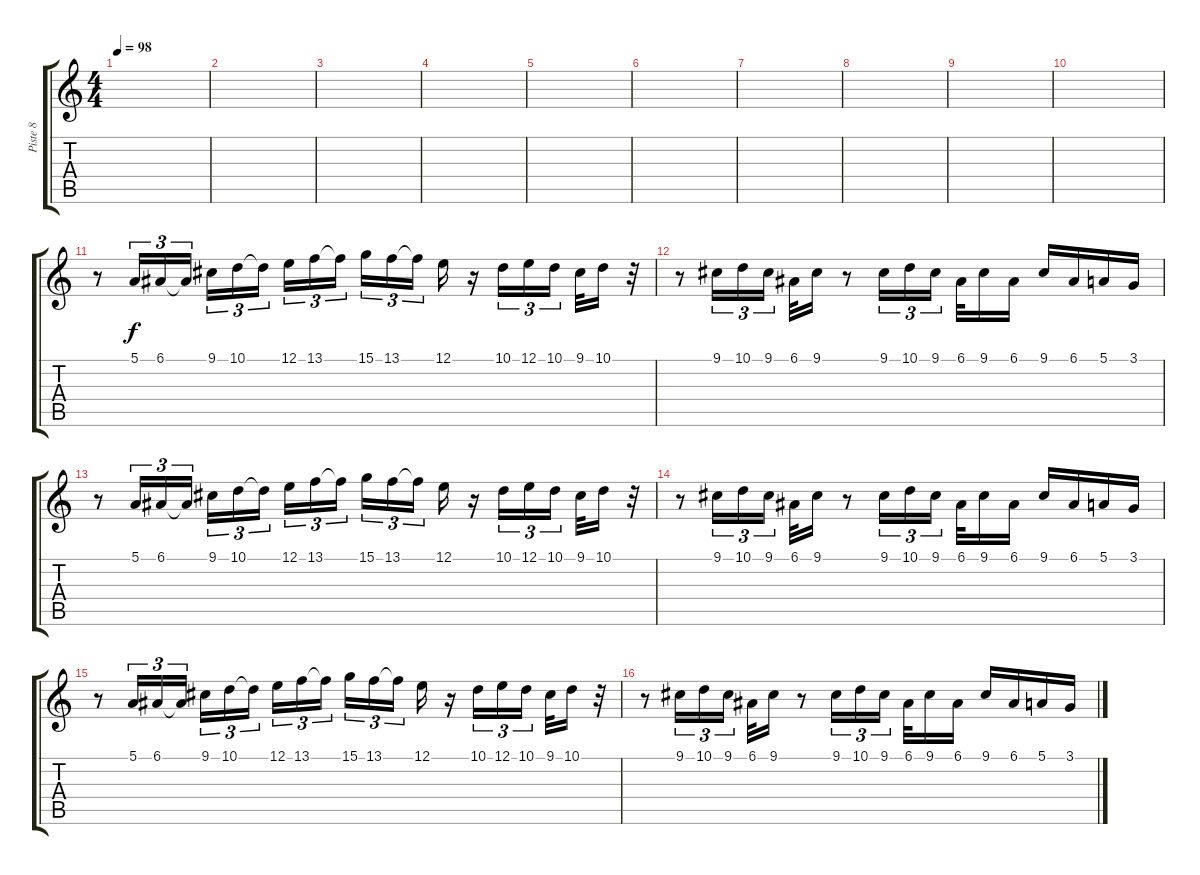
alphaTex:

\track ("Piste 8" "Piste 8") {instrument stringensemble1}
\staff {score tabs}
\tuning (E4 B3 G3 D3 A2 E2) {hide}
\ts (4 4)
\tempo 98
\clef g2
\ks c
|
|
|
|
|
|
|
|
|
|
r.8 5.1.16{tu (3 2)} 6.1.16{tu (3 2)} 6.1{t}.16{tu (3 2)} 9.1.16{tu (3 2)} 10.1.16{tu (3 2)} 10.1{t}.16{tu (3 2)} 12.1.16{tu (3 2)} 13.1.16{tu (3 2)} 13.1{t}.16{tu (3 2)} 15.1.16{tu (3 2)} 13.1.16{tu (3 2)} 13.1{t}.16{tu (3 2)} 12.1.16 r.16 10.1.16{tu (3 2)} 12.1.16{tu (3 2)} 10.1.16{tu (3 2)} 9.1.32 10.1.16 r.32 |
r.8 9.1.16{tu (3 2)} 10.1.16{tu (3 2)} 9.1.16{tu (3 2)} 6.1.32 9.1.16 r.8 9.1.16{tu (3 2)} 10.1.16{tu (3 2)} 9.1.16{tu (3 2)} 6.1.32 9.1.16 6.1.16 9.1.16 6.1.16 5.1.16 3.1.16 |
r.8 5.1.16{tu (3 2)} 6.1.16{tu (3 2)} 6.1{t}.16{tu (3 2)} 9.1.16{tu (3 2)} 10.1.16{tu (3 2)} 10.1{t}.16{tu (3 2)} 12.1.16{tu (3 2)} 13.1.16{tu (3 2)} 13.1{t}.16{tu (3 2)} 15.1.16{tu (3 2)} 13.1.16{tu (3 2)} 13.1{t}.16{tu (3 2)} 12.1.16 r.16 10.1.16{tu (3 2)} 12.1.16{tu (3 2)} 10.1.16{tu (3 2)} 9.1.32 10.1.16 r.32 |
r.8 9.1.16{tu (3 2)} 10.1.16{tu (3 2)} 9.1.16{tu (3 2)} 6.1.32 9.1.16 r.8 9.1.16{tu (3 2)} 10.1.16{tu (3 2)} 9.1.16{tu (3 2)} 6.1.32 9.1.16 6.1.16 9.1.16 6.1.16 5.1.16 3.1.16 |
r.8 5.1.16{tu (3 2)} 6.1.16{tu (3 2)} 6.1{t}.16{tu (3 2)} 9.1.16{tu (3 2)} 10.1.16{tu (3 2)} 10.1{t}.16{tu (3 2)} 12.1.16{tu (3 2)} 13.1.16{tu (3 2)} 13.1{t}.16{tu (3 2)} 15.1.16{tu (3 2)} 13.1.16{tu (3 2)} 13.1{t}.16{tu (3 2)} 12.1.16 r.16 10.1.16{tu (3 2)} 12.1.16{tu (3 2)} 10.1.16{tu (3 2)} 9.1.32 10.1.16 r.32 |
r.8 9.1.16{tu (3 2)} 10.1.16{tu (3 2)} 9.1.16{tu (3 2)} 6.1.32 9.1.16 r.8 9.1.16{tu (3 2)} 10.1.16{tu (3 2)} 9.1.16{tu (3 2)} 6.1.32 9.1.16 6.1.16 9.1.16 6.1.16 5.1.16 3.1.16
